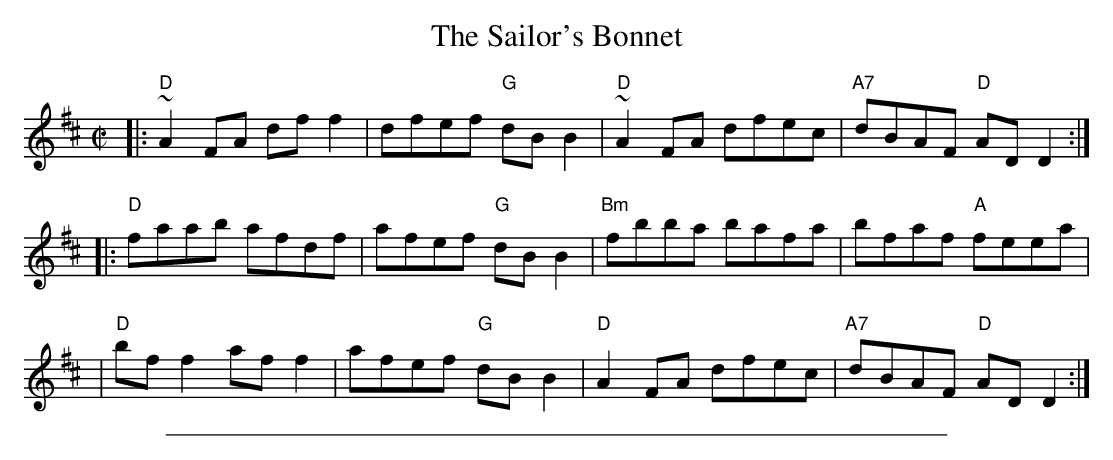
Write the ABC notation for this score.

X:1
T: The Sailor's Bonnet
M:C|
K:D
|: "D"~A2FA dff2 | dfef "G"dBB2 |  "D"~A2FA dfec | "A7"dBAF "D"ADD2 :|
|: "D" faab afdf | afef "G"dBB2 | "Bm" fbba bafa |     bfaf "A"feea |
|  "D" bff2 aff2 | afef "G"dBB2 |  "D" A2FA dfec | "A7"dBAF "D"ADD2 :|
